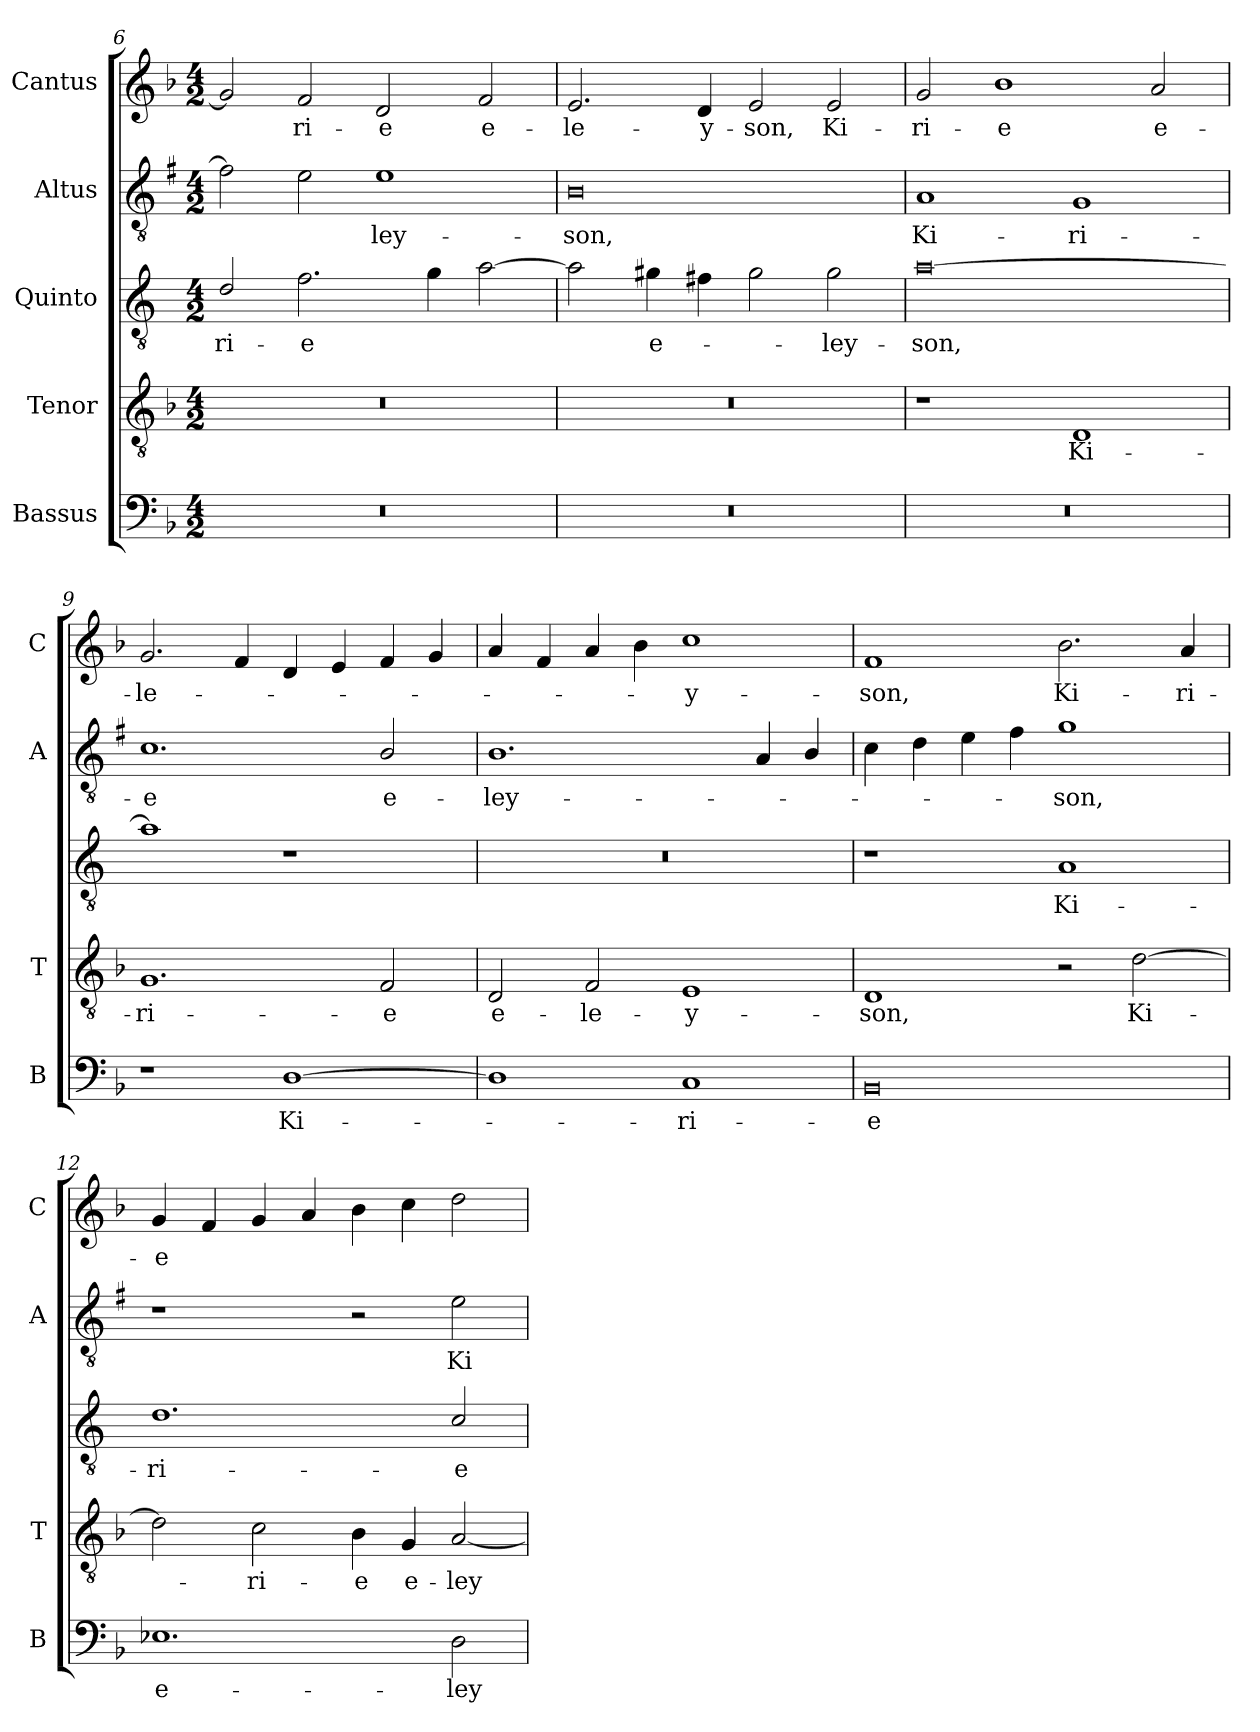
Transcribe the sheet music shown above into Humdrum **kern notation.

**kern	**text	**kern	**text	**kern	**text	**kern	**text	**kern	**text
*part5	*part5	*part4	*part4	*part3	*part3	*part2	*part2	*part1	*part1
*staff5	*staff5	*staff4	*staff4	*staff3	*staff3	*staff2	*staff2	*staff1	*staff1
*I"Bassus	*	*I"Tenor	*	*I"Quinto	*	*I"Altus	*	*I"Cantus	*
*I'B	*	*I'T	*	*	*	*I'A	*	*I'C	*
!!LO:LB:g=z
*clefF4	*	*clefGv2	*	*clefGv2	*	*clefGv2	*	*clefG2	*
*	*	*	*	*ITrd4c7	*	*ITrd1c2	*	*	*
*k[b-]	*	*k[b-]	*	*k[b-]	*	*k[b-]	*	*k[b-]	*
*F:	*	*F:	*	*F:	*	*F:	*	*F:	*
*M4/2	*	*M4/2	*	*M4/2	*	*M4/2	*	*M4/2	*
=6	=6	=6	=6	=6	=6	=6	=6	=6	=6
!	!	!	!	!	!LO:LY:b	!	!	!	!
0r	.	0r	.	2G/	-ri-	2e-\]	.	2g/]	.
!	!	!	!	!	!LO:LY:b	!	!	!	!LO:LY:b
.	.	.	.	2.B-\	-e	2d\	.	2f/	-ri-
!	!	!	!	!	!	!	!LO:LY:b	!	!LO:LY:b
.	.	.	.	.	.	1d	-ley-	2d/	-e
.	.	.	.	4c\	.	.	.	.	.
!	!	!	!	!	!	!	!	!	!LO:LY:b
.	.	.	.	[2d\	.	.	.	2f/	e-
=7	=7	=7	=7	=7	=7	=7	=7	=7	=7
!	!	!	!	!	!	!	!LO:LY:b	!	!LO:LY:b
0r	.	0r	.	2d\]	.	0A	-son,	2.e/	-le-
!	!	!	!	!	!LO:LY:b	!	!	!	!
.	.	.	.	4c#X\	e-	.	.	.	.
!	!	!	!	!	!	!	!	!	!LO:LY:b
.	.	.	.	4Bn\	.	.	.	4d/	-y-
!	!	!	!	!	!	!	!	!	!LO:LY:b
.	.	.	.	2c#\	.	.	.	2e/	-son,
!	!	!	!	!	!LO:LY:b	!	!	!	!LO:LY:b
.	.	.	.	2c#\	-ley-	.	.	2e/	Ki-
=8	=8	=8	=8	=8	=8	=8	=8	=8	=8
!	!	!	!	!	!LO:LY:b	!	!LO:LY:b	!	!LO:LY:b
0r	.	1r	.	[0d	-son,	1G	Ki-	2g/	-ri-
!	!	!	!	!	!	!	!	!	!LO:LY:b
.	.	.	.	.	.	.	.	1b-	-e
!	!	!	!LO:LY:b	!	!	!	!LO:LY:b	!	!
.	.	1D	Ki-	.	.	1F	-ri-	.	.
!	!	!	!	!	!	!	!	!	!LO:LY:b
.	.	.	.	.	.	.	.	2a/	e-
=9	=9	=9	=9	=9	=9	=9	=9	=9	=9
!	!	!	!LO:LY:b	!	!	!	!LO:LY:b	!	!LO:LY:b
1r	.	1.G	-ri-	1d]	.	1.B-	-e	2.g/	-le-
.	.	.	.	.	.	.	.	4f/	.
!	!LO:LY:b	!	!	!	!	!	!	!	!
[1D	Ki-	.	.	1r	.	.	.	4d/	.
.	.	.	.	.	.	.	.	4e/	.
!	!	!	!LO:LY:b	!	!	!	!LO:LY:b	!	!
.	.	2F/	-e	.	.	2A/	e-	4f/	.
.	.	.	.	.	.	.	.	4g/	.
=10	=10	=10	=10	=10	=10	=10	=10	=10	=10
!	!	!	!LO:LY:b	!	!	!	!LO:LY:b	!	!
1D]	.	2D/	e-	0r	.	1.A	-ley-	4a/	.
.	.	.	.	.	.	.	.	4f/	.
!	!	!	!LO:LY:b	!	!	!	!	!	!
.	.	2F/	-le-	.	.	.	.	4a/	.
.	.	.	.	.	.	.	.	4b-\	.
!	!LO:LY:b	!	!LO:LY:b	!	!	!	!	!	!LO:LY:b
1C	-ri-	1E	-y-	.	.	.	.	1cc	-y-
.	.	.	.	.	.	4G/	.	.	.
.	.	.	.	.	.	4A/	.	.	.
=11	=11	=11	=11	=11	=11	=11	=11	=11	=11
!	!LO:LY:b	!	!LO:LY:b	!	!	!	!	!	!LO:LY:b
0BB-	-e	1D	-son,	1r	.	4B-\	.	1f	-son,
.	.	.	.	.	.	4c\	.	.	.
.	.	.	.	.	.	4d\	.	.	.
.	.	.	.	.	.	4e\	.	.	.
!	!	!	!	!	!LO:LY:b	!	!LO:LY:b	!	!LO:LY:b
.	.	2r	.	1D	Ki-	1f	-son,	2.b-\	Ki-
!	!	!	!LO:LY:b	!	!	!	!	!	!
.	.	[2d\	Ki-	.	.	.	.	.	.
!	!	!	!	!	!	!	!	!	!LO:LY:b
.	.	.	.	.	.	.	.	4a/	-ri-
!!LO:LB:g=z
=12	=12	=12	=12	=12	=12	=12	=12	=12	=12
!	!LO:LY:b	!	!	!	!LO:LY:b	!	!	!	!LO:LY:b
1.E-X	e-	2d\]	.	1.G	-ri-	1r	.	4g/	-e
.	.	.	.	.	.	.	.	4f/	.
!	!	!	!LO:LY:b	!	!	!	!	!	!
.	.	2c\	-ri-	.	.	.	.	4g/	.
.	.	.	.	.	.	.	.	4a/	.
!	!	!	!LO:LY:b	!	!	!	!	!	!
.	.	4B-\	-e	.	.	2r	.	4b-\	.
!	!	!	!LO:LY:b	!	!	!	!	!	!
.	.	4G/	e-	.	.	.	.	4cc\	.
!	!LO:LY:b	!	!LO:LY:b	!	!LO:LY:b	!	!LO:LY:b	!	!
2D\	-ley-	[2A/	-ley-	2F/	-e	2d\	Ki-	2dd\	.
=	=	=	=	=	=	=	=	=	=
*-	*-	*-	*-	*-	*-	*-	*-	*-	*-
